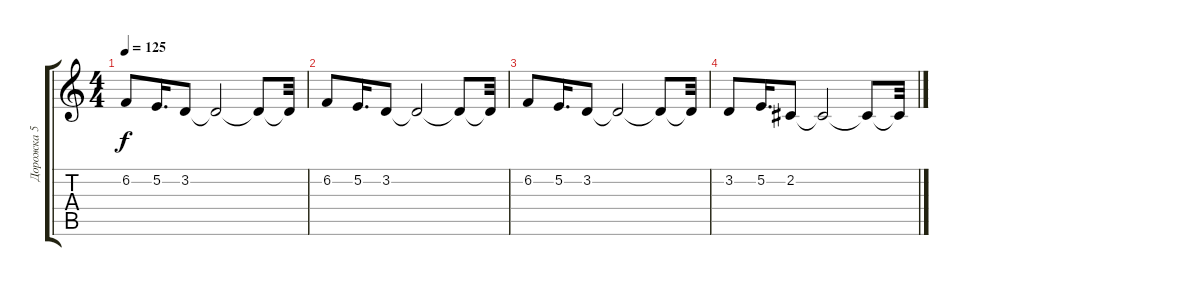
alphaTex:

\track ("Дорожка 5" "Дорожка 5") {instrument baritonesax}
\staff {score tabs}
\tuning (E4 B3 G3 D3 A2 E2) {hide}
\ts (4 4)
\tempo 125
\clef g2
\ks c
6.2.8{dy f} 5.2.16{d} 3.2.8 3.2{t}.2 3.2{t}.8 3.2{t}.32 |
6.2.8 5.2.16{d} 3.2.8 3.2{t}.2 3.2{t}.8 3.2{t}.32 |
6.2.8 5.2.16{d} 3.2.8 3.2{t}.2 3.2{t}.8 3.2{t}.32 |
3.2.8 5.2.16{d} 2.2.8 2.2{t}.2 2.2{t}.8 2.2{t}.32
